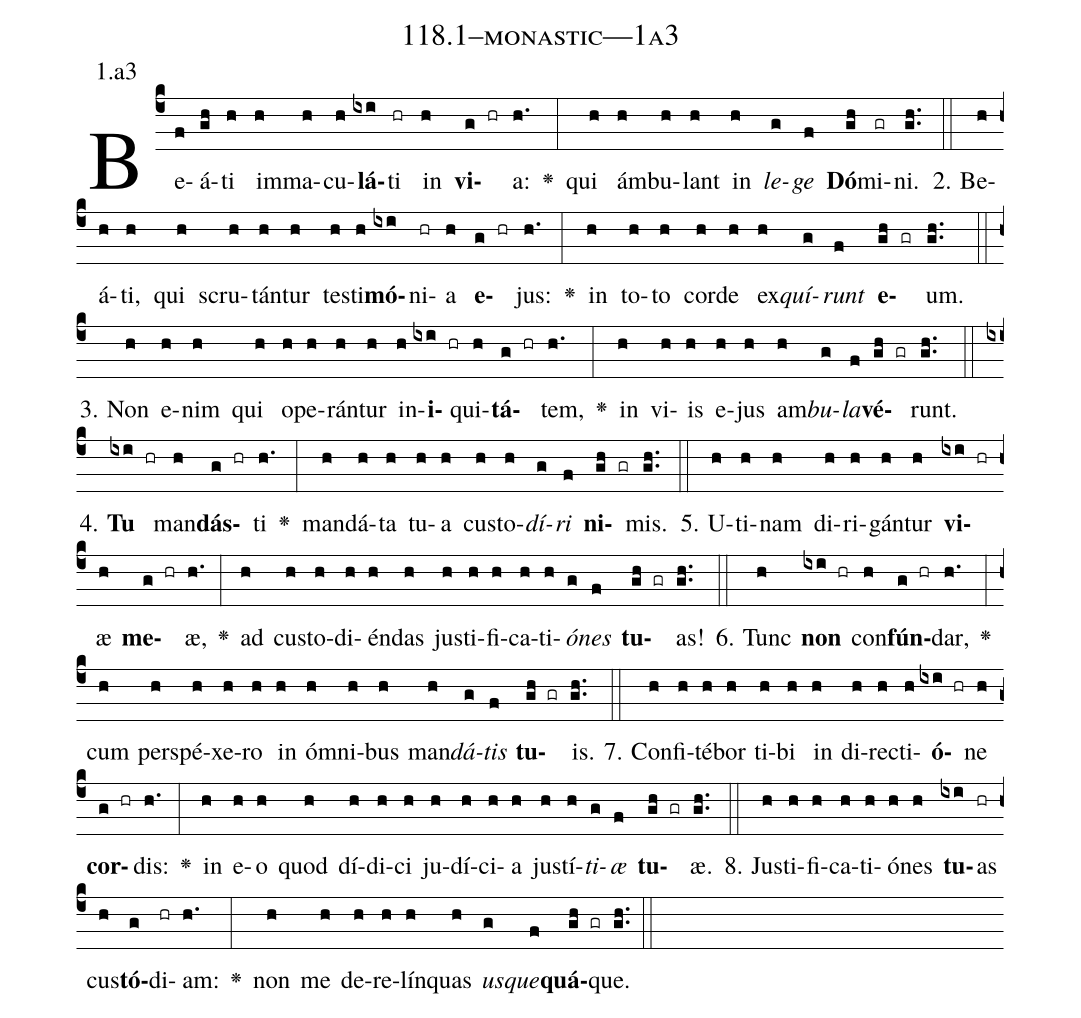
name: 118.1--monastic---1a3;
annotation: 1.a3;
%%
(c4)Be(f)á(gh)ti(h) im(h)ma(h)cu(h)<b>lá</b>(ixi)ti(hr) in(h) <b>vi</b>(g hr)a:(h.) <v>\greheightstar</v>(:) qui(h) ám(h)bu(h)lant(h) in(h) <i>le</i>(g)<i>ge</i>(f) <b>Dó</b>(gh)mi(gr)ni.(gh..) (::)
2. Be(h)á(h)ti,(h) qui(h) scru(h)tán(h)tur(h) tes(h)ti(h)<b>mó</b>(ixi)ni(hr)a(h) <b>e</b>(g hr)jus:(h.) <v>\greheightstar</v>(:) in(h) to(h)to(h) cor(h)de(h) ex(h)<i>quí</i>(g)<i>runt</i>(f) <b>e</b>(gh gr)um.(gh..) (::)
3. Non(h) e(h)nim(h) qui(h) o(h)pe(h)rán(h)tur(h) in(h)<b>i</b>(ixi hr)qui(h)<b>tá</b>(g hr)tem,(h.) <v>\greheightstar</v>(:) in(h) vi(h)is(h) e(h)jus(h) am(h)<i>bu</i>(g)<i>la</i>(f)<b>vé</b>(gh gr)runt.(gh..) (::)
4. <b>Tu</b>(ixi hr) man(h)<b>dás</b>(g hr)ti(h.) <v>\greheightstar</v>(:) man(h)dá(h)ta(h) tu(h)a(h) cus(h)to(h)<i>dí</i>(g)<i>ri</i>(f) <b>ni</b>(gh gr)mis.(gh..) (::)
5. U(h)ti(h)nam(h) di(h)ri(h)gán(h)tur(h) <b>vi</b>(ixi hr)æ(h) <b>me</b>(g hr)æ,(h.) <v>\greheightstar</v>(:) ad(h) cus(h)to(h)di(h)én(h)das(h) jus(h)ti(h)fi(h)ca(h)ti(h)<i>ó</i>(g)<i>nes</i>(f) <b>tu</b>(gh gr)as!(gh..) (::)
6. Tunc(h) <b>non</b>(ixi hr) con(h)<b>fún</b>(g hr)dar,(h.) <v>\greheightstar</v>(:) cum(h) per(h)spé(h)xe(h)ro(h) in(h) óm(h)ni(h)bus(h) man(h)<i>dá</i>(g)<i>tis</i>(f) <b>tu</b>(gh gr)is.(gh..) (::)
7. Con(h)fi(h)té(h)bor(h) ti(h)bi(h) in(h) di(h)rec(h)ti(h)<b>ó</b>(ixi hr)ne(h) <b>cor</b>(g hr)dis:(h.) <v>\greheightstar</v>(:) in(h) e(h)o(h) quod(h) dí(h)di(h)ci(h) ju(h)dí(h)ci(h)a(h) jus(h)tí(h)<i>ti</i>(g)<i>æ</i>(f) <b>tu</b>(gh gr)æ.(gh..) (::)
8. Jus(h)ti(h)fi(h)ca(h)ti(h)ó(h)nes(h) <b>tu</b>(ixi)as(hr) cus(h)<b>tó</b>(g)di(hr)am:(h.) <v>\greheightstar</v>(:) non(h) me(h) de(h)re(h)lín(h)quas(h) <i>us</i>(g)<i>que</i>(f)<b>quá</b>(gh gr)que.(gh..) (::)
